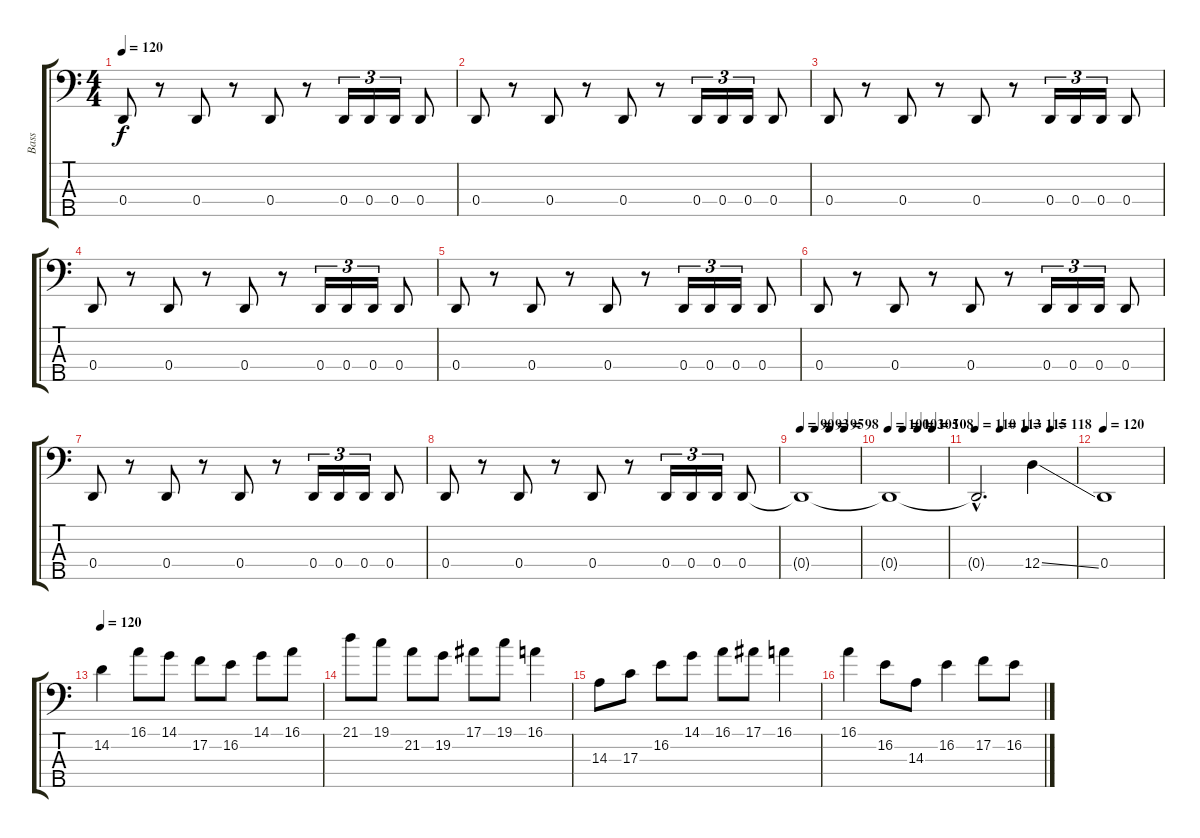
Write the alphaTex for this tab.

\track ("Bass" "Bass") {instrument electricbassfinger}
\staff {score tabs}
\tuning (F2 C2 G1 D1 A0) {hide}
\ts (4 4)
\tempo 120
\tempo 100
\tempo 120
\clef f4
\ks c
0.4.8{dy f instrument electricbassfinger} r.8 0.4.8 r.8 0.4.8 r.8 0.4.16{tu (3 2)} 0.4.16{tu (3 2)} 0.4.16{tu (3 2)} 0.4.8 |
0.4.8 r.8 0.4.8 r.8 0.4.8 r.8 0.4.16{tu (3 2)} 0.4.16{tu (3 2)} 0.4.16{tu (3 2)} 0.4.8 |
0.4.8 r.8 0.4.8 r.8 0.4.8 r.8 0.4.16{tu (3 2)} 0.4.16{tu (3 2)} 0.4.16{tu (3 2)} 0.4.8 |
0.4.8 r.8 0.4.8 r.8 0.4.8 r.8 0.4.16{tu (3 2)} 0.4.16{tu (3 2)} 0.4.16{tu (3 2)} 0.4.8 |
0.4.8 r.8 0.4.8 r.8 0.4.8 r.8 0.4.16{tu (3 2)} 0.4.16{tu (3 2)} 0.4.16{tu (3 2)} 0.4.8 |
0.4.8 r.8 0.4.8 r.8 0.4.8 r.8 0.4.16{tu (3 2)} 0.4.16{tu (3 2)} 0.4.16{tu (3 2)} 0.4.8 |
0.4.8 r.8 0.4.8 r.8 0.4.8 r.8 0.4.16{tu (3 2)} 0.4.16{tu (3 2)} 0.4.16{tu (3 2)} 0.4.8 |
0.4.8 r.8 0.4.8 r.8 0.4.8 r.8 0.4.16{tu (3 2)} 0.4.16{tu (3 2)} 0.4.16{tu (3 2)} 0.4.8 |
\tempo 90
\tempo (93 0.25)
\tempo (95 0.5)
\tempo (98 0.75)
0.4{t}.1 |
\tempo 100
\tempo (103 0.25)
\tempo (105 0.5)
\tempo (108 0.75)
0.4{t}.1 |
\tempo 110
\tempo (113 0.25)
\tempo (115 0.5)
\tempo (118 0.75)
0.4{hac t}.2{d} 12.4{ss}.4 |
\tempo 120
0.4.1 |
\tempo 120
14.2.4 16.1.8 14.1.8 17.2.8 16.2.8 14.1.8 16.1.8 |
21.1.8 19.1.8 21.2.8 19.2.8 17.1.8 19.1.8 16.1.4 |
14.3.8 17.3.8 16.2.8 14.1.8 16.1.8 17.1.8 16.1.4 |
16.1.4 16.2.8 14.3.8 16.2.4 17.2.8 16.2.8
